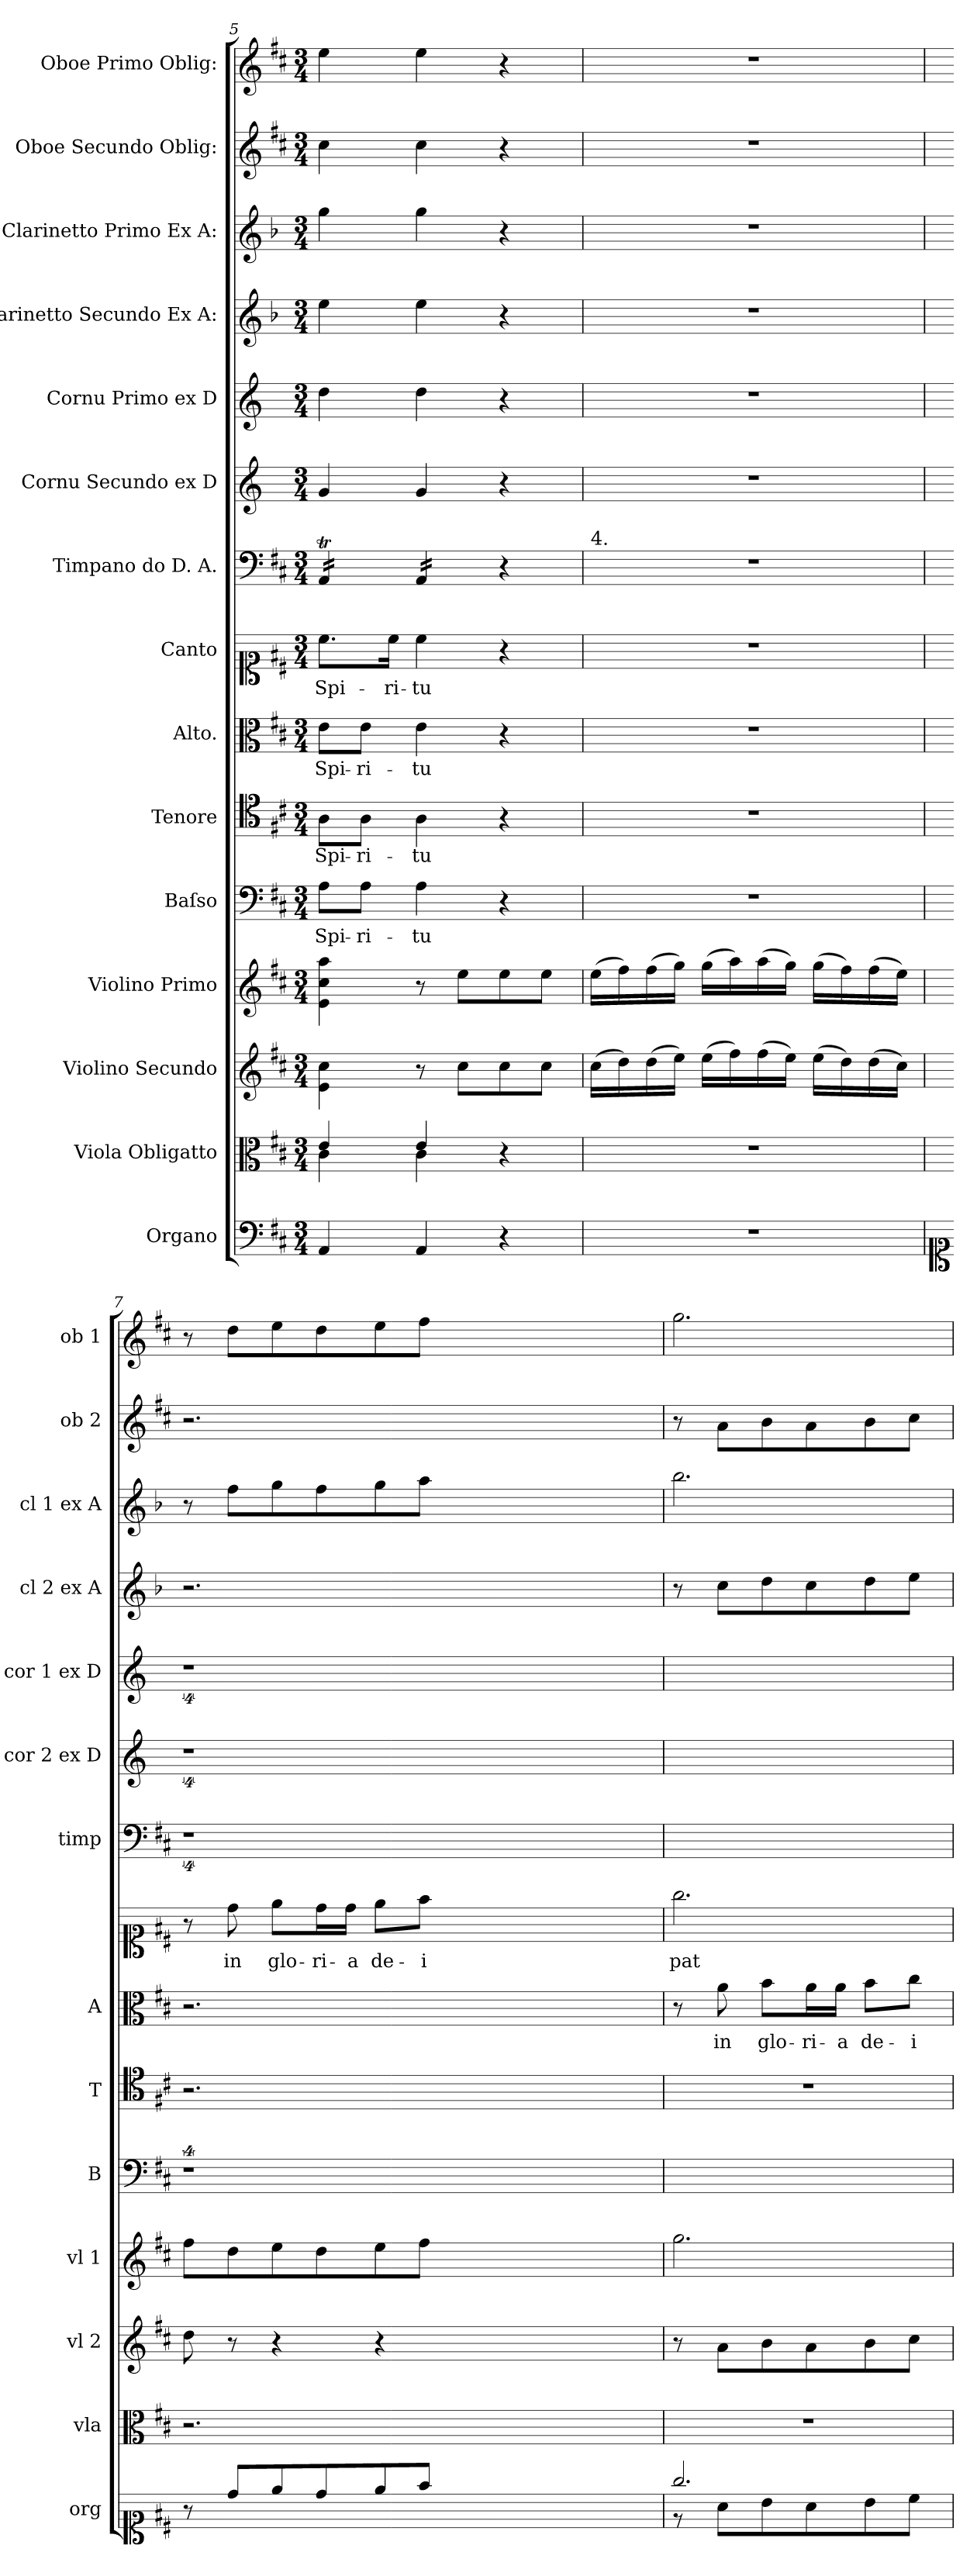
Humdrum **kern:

**kern	**kern	**kern	**kern	**kern	**text	**kern	**text	**kern	**text	**kern	**text	**kern	**kern	**kern	**kern	**kern	**kern	**kern
*part15	*part14	*part13	*part12	*part11	*part11	*part10	*part10	*part9	*part9	*part8	*part8	*part7	*part6	*part5	*part4	*part3	*part2	*part1
*staff15	*staff14	*staff13	*staff12	*staff11	*staff11	*staff10	*staff10	*staff9	*staff9	*staff8	*staff8	*staff7	*staff6	*staff5	*staff4	*staff3	*staff2	*staff1
*I"Organo	*I"Viola Obligatto	*I"Violino Secundo	*I"Violino Primo	*I"Baſso	*	*I"Tenore	*	*I"Alto.	*	*I"Canto	*	*I"Timpano do D. A.	*I"Cornu Secundo ex D	*I"Cornu Primo ex D	*I"Clarinetto Secundo Ex A:	*I"Clarinetto Primo Ex A:	*I"Oboe Secundo Oblig:	*I"Oboe Primo Oblig:
*I'org	*I'vla	*I'vl 2	*I'vl 1	*I'B	*	*I'T	*	*I'A	*	*	*	*I'timp	*I'cor 2 ex D	*I'cor 1 ex D	*I'cl 2 ex A	*I'cl 1 ex A	*I'ob 2	*I'ob 1
*clefF4	*clefC3	*clefG2	*clefG2	*clefF4	*	*clefC4	*	*clefC3	*	*clefC1	*	*clefF4	*clefG2	*clefG2	*clefG2	*clefG2	*clefG2	*clefG2
*	*	*	*	*	*	*	*	*	*	*	*	*	*ITrd6c10	*ITrd6c10	*ITrd2c3	*ITrd2c3	*	*
*k[f#c#]	*k[f#c#]	*k[f#c#]	*k[f#c#]	*k[f#c#]	*	*k[f#c#]	*	*k[f#c#]	*	*k[f#c#]	*	*k[f#c#]	*k[f#c#]	*k[f#c#]	*k[f#c#]	*k[f#c#]	*k[f#c#]	*k[f#c#]
*D:	*D:	*D:	*D:	*D:	*	*D:	*	*D:	*	*D:	*	*D:	*D:	*D:	*D:	*D:	*D:	*D:
*M3/4	*M3/4	*M3/4	*M3/4	*M3/4	*	*M3/4	*	*M3/4	*	*M3/4	*	*M3/4	*M3/4	*M3/4	*M3/4	*M3/4	*M3/4	*M3/4
=5	=5	=5	=5	=5	=5	=5	=5	=5	=5	=5	=5	=5	=5	=5	=5	=5	=5	=5
*	*^	*	*	*	*	*	*	*	*	*	*	*	*	*	*	*	*	*
!	!	!	!	!	!	!LO:LY:i	!	!LO:LY:i	!	!LO:LY:i	!	!LO:LY:i	!	!	!	!	!	!	!
*	*	*	*	*	*	*	*	*	*	*	*	*	*tremolo	*	*	*	*	*	*
4AA/	4e/	4c#\	4e\ 4cc#\	4e\ 4cc#\ 4aa\	8A\L	Spi-	8A\L	Spi-	8e\L	Spi-	8.cc#\L	Spi-	16AAT/LL	4A/	4e\	4cc#\	4ee\	4cc#\	4ee\
.	.	.	.	.	.	.	.	.	.	.	.	.	16AAT/	.	.	.	.	.	.
!	!	!	!	!	!	!LO:LY:i	!	!LO:LY:i	!	!LO:LY:i	!	!	!	!	!	!	!	!	!
.	.	.	.	.	8A\J	-ri-	8A\J	-ri-	8e\J	-ri-	.	.	16AAT/	.	.	.	.	.	.
!	!	!	!	!	!	!	!	!	!	!	!	!LO:LY:i	!	!	!	!	!	!	!
.	.	.	.	.	.	.	.	.	.	.	16cc#\Jk	-ri-	16AAT/JJ	.	.	.	.	.	.
!	!	!	!	!	!	!LO:LY:i	!	!LO:LY:i	!	!LO:LY:i	!	!LO:LY:i	!	!	!	!	!	!	!
4AA/	4e/	4c#\	8r	8r	4A\	-tu	4A\	-tu	4e\	-tu	4cc#\	-tu	16AA/LL	4A/	4e\	4cc#\	4ee\	4cc#\	4ee\
.	.	.	.	.	.	.	.	.	.	.	.	.	16AA/	.	.	.	.	.	.
.	.	.	8cc#\L	8ee\L	.	.	.	.	.	.	.	.	16AA/	.	.	.	.	.	.
.	.	.	.	.	.	.	.	.	.	.	.	.	16AA/JJ	.	.	.	.	.	.
*	*	*	*	*	*	*	*	*	*	*	*	*	*Xtremolo	*	*	*	*	*	*
4r	4r	4rFyy	8cc#\	8ee\	4r	.	4r	.	4r	.	4r	.	4r	4r	4r	4r	4r	4r	4r
.	.	.	8cc#\J	8ee\J	.	.	.	.	.	.	.	.	.	.	.	.	.	.	.
*	*v	*v	*	*	*	*	*	*	*	*	*	*	*	*	*	*	*	*	*
=6	=6	=6	=6	=6	=6	=6	=6	=6	=6	=6	=6	=6	=6	=6	=6	=6	=6	=6
!	!	!	!	!	!	!	!	!	!	!	!	!LO:TX:a:t=4.	!	!	!	!	!	!
2.r	2.r	(16cc#\LL	(16ee\LL	2.r	.	2.r	.	2.r	.	2.r	.	2.r	2.r	2.r	2.r	2.r	2.r	2.r
.	.	16dd\)	16ff#\)	.	.	.	.	.	.	.	.	.	.	.	.	.	.	.
.	.	(16dd\	(16ff#\	.	.	.	.	.	.	.	.	.	.	.	.	.	.	.
.	.	16ee\JJ)	16gg\JJ)	.	.	.	.	.	.	.	.	.	.	.	.	.	.	.
.	.	(16ee\LL	(16gg\LL	.	.	.	.	.	.	.	.	.	.	.	.	.	.	.
.	.	16ff#\)	16aa\)	.	.	.	.	.	.	.	.	.	.	.	.	.	.	.
.	.	(16ff#\	(16aa\	.	.	.	.	.	.	.	.	.	.	.	.	.	.	.
.	.	16ee\JJ)	16gg\JJ)	.	.	.	.	.	.	.	.	.	.	.	.	.	.	.
.	.	(16ee\LL	(16gg\LL	.	.	.	.	.	.	.	.	.	.	.	.	.	.	.
.	.	16dd\)	16ff#\)	.	.	.	.	.	.	.	.	.	.	.	.	.	.	.
.	.	(16dd\	(16ff#\	.	.	.	.	.	.	.	.	.	.	.	.	.	.	.
.	.	16cc#\JJ)	16ee\JJ)	.	.	.	.	.	.	.	.	.	.	.	.	.	.	.
=7	=7	=7	=7	=7	=7	=7	=7	=7	=7	=7	=7	=7	=7	=7	=7	=7	=7	=7
*clefC1	*	*	*	*	*	*	*	*	*	*	*	*	*	*	*	*	*	*
8r	2.r	8dd\	8ff#\L	4%9r	.	2.r	.	2.r	.	8r	.	4%9r	4%9r	4%9r	2.r	8r	2.r	8r
8dd/L	.	8r	8dd\	.	.	.	.	.	.	8dd\	in	.	.	.	.	8dd\L	.	8dd\L
8ee/	.	4r	8ee\	.	.	.	.	.	.	8ee\L	glo-	.	.	.	.	8ee\	.	8ee\
8dd/	.	.	8dd\	.	.	.	.	.	.	16dd\L	-ri-	.	.	.	.	8dd\	.	8dd\
.	.	.	.	.	.	.	.	.	.	16dd\JJ	-a	.	.	.	.	.	.	.
8ee/	.	4r	8ee\	.	.	.	.	.	.	8ee\L	de-	.	.	.	.	8ee\	.	8ee\
8ff#/J	.	.	8ff#\J	.	.	.	.	.	.	8ff#\J	-i	.	.	.	.	8ff#\J	.	8ff#\J
1.ryy	1.ryy	1.ryy	1.ryy	.	.	1.ryy	.	1.ryy	.	1.ryy	.	.	.	.	1.ryy	1.ryy	1.ryy	1.ryy
=8	=8	=8	=8	=8	=8	=8	=8	=8	=8	=8	=8	=8	=8	=8	=8	=8	=8	=8
*^	*	*	*	*	*	*	*	*	*	*	*	*	*	*	*	*	*	*
2.gg/	8r	2.r	8r	2.gg\	2.ryy	.	2.r	.	8r	.	2.gg\	pat-	2.ryy	2.ryy	2.ryy	8r	2.gg\	8r	2.gg\
.	8a\L	.	8a\L	.	.	.	.	.	8a\	in	.	.	.	.	.	8a\L	.	8a\L	.
.	8b\	.	8b\	.	.	.	.	.	8b\L	glo-	.	.	.	.	.	8b\	.	8b\	.
.	8a\	.	8a\	.	.	.	.	.	16a\L	-ri-	.	.	.	.	.	8a\	.	8a\	.
.	.	.	.	.	.	.	.	.	16a\JJ	-a	.	.	.	.	.	.	.	.	.
.	8b\	.	8b\	.	.	.	.	.	8b\L	de-	.	.	.	.	.	8b\	.	8b\	.
.	8cc#\J	.	8cc#\J	.	.	.	.	.	8cc#\J	-i	.	.	.	.	.	8cc#\J	.	8cc#\J	.
*v	*v	*	*	*	*	*	*	*	*	*	*	*	*	*	*	*	*	*	*
=	=	=	=	=	=	=	=	=	=	=	=	=	=	=	=	=	=	=
*-	*-	*-	*-	*-	*-	*-	*-	*-	*-	*-	*-	*-	*-	*-	*-	*-	*-	*-
